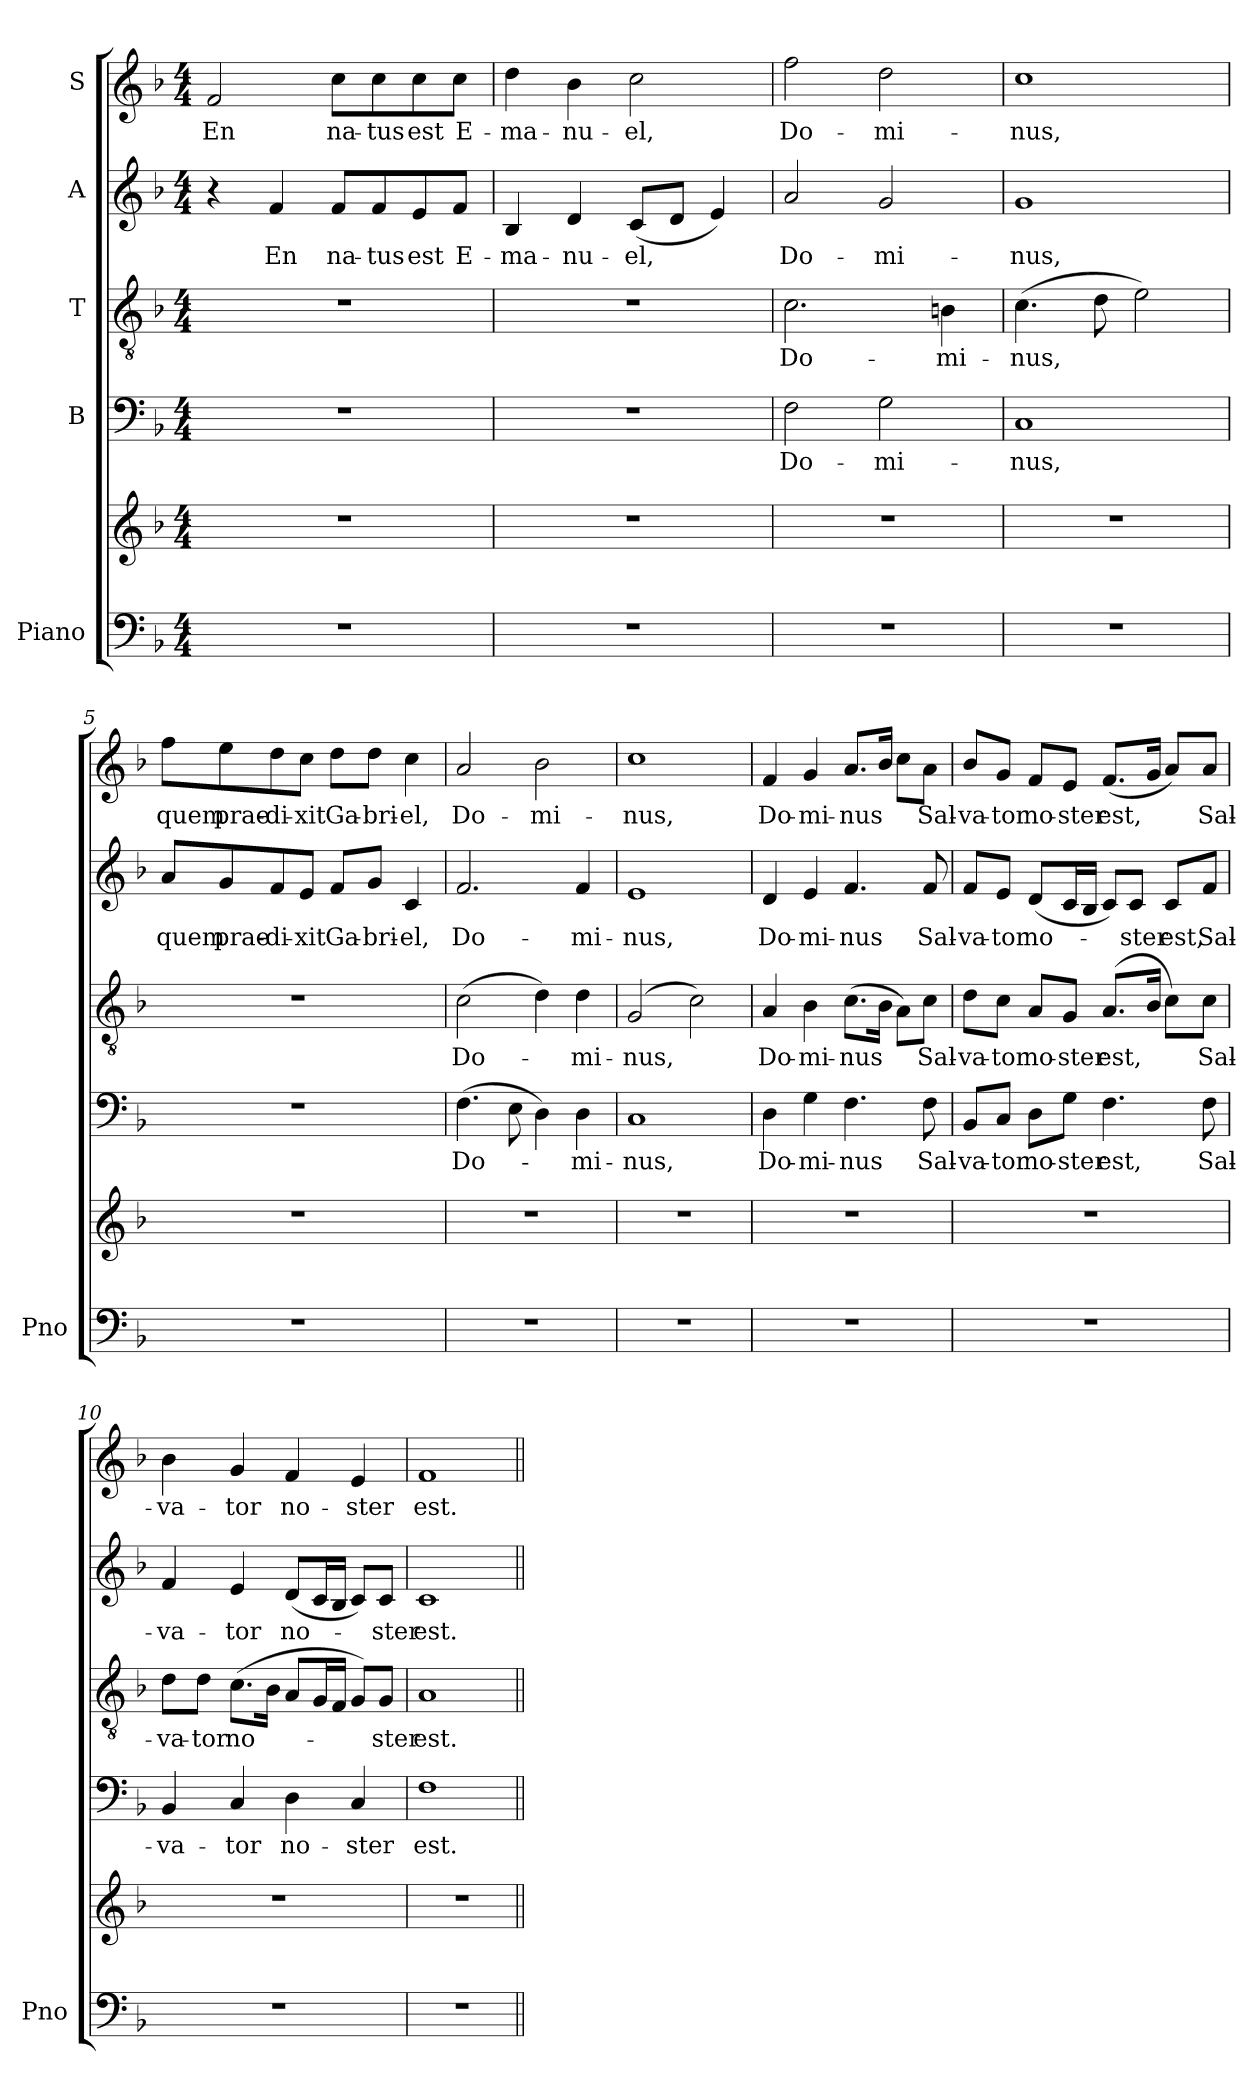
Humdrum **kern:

**kern	**kern	**kern	**text	**kern	**text	**kern	**text	**kern	**text
*part5	*part5	*part4	*part4	*part3	*part3	*part2	*part2	*part1	*part1
*staff6	*staff5	*staff4	*staff4	*staff3	*staff3	*staff2	*staff2	*staff1	*staff1
*I"Piano	*	*I"B	*	*I"T	*	*I"A	*	*I"S	*
*I'Pno	*	*	*	*	*	*	*	*	*
*clefF4	*clefG2	*clefF4	*	*clefGv2	*	*clefG2	*	*clefG2	*
*k[b-]	*k[b-]	*k[b-]	*	*k[b-]	*	*k[b-]	*	*k[b-]	*
*F:	*F:	*F:	*	*F:	*	*F:	*	*F:	*
*M4/4	*M4/4	*M4/4	*	*M4/4	*	*M4/4	*	*M4/4	*
=1	=1	=1	=1	=1	=1	=1	=1	=1	=1
1r	1r	1r	.	1r	.	4r	.	2f/	En
.	.	.	.	.	.	4f/	En	.	.
.	.	.	.	.	.	8f/L	na-	8cc\L	na-
.	.	.	.	.	.	8f/	-tus	8cc\	-tus
.	.	.	.	.	.	8e/	est	8cc\	est
.	.	.	.	.	.	8f/J	E-	8cc\J	E-
=2	=2	=2	=2	=2	=2	=2	=2	=2	=2
1r	1r	1r	.	1r	.	4B-/	-ma-	4dd\	-ma-
.	.	.	.	.	.	4d/	-nu-	4b-\	-nu-
.	.	.	.	.	.	(8c/L	-el,	2cc\	-el,
.	.	.	.	.	.	8d/J	.	.	.
.	.	.	.	.	.	4e/)	.	.	.
=3	=3	=3	=3	=3	=3	=3	=3	=3	=3
1r	1r	2F\	Do-	2.c\	Do-	2a/	Do-	2ff\	Do-
.	.	2G\	-mi-	.	.	2g/	-mi-	2dd\	-mi-
.	.	.	.	4Bn\	-mi-	.	.	.	.
=4	=4	=4	=4	=4	=4	=4	=4	=4	=4
1r	1r	1C	-nus,	(4.c\	-nus,	1g	-nus,	1cc	-nus,
.	.	.	.	8d\	.	.	.	.	.
.	.	.	.	2e\)	.	.	.	.	.
=5	=5	=5	=5	=5	=5	=5	=5	=5	=5
1r	1r	1r	.	1r	.	8a/L	quem	8ff\L	quem
.	.	.	.	.	.	8g/	prae-	8ee\	prae-
.	.	.	.	.	.	8f/	-di-	8dd\	-di-
.	.	.	.	.	.	8e/J	-xit	8cc\J	-xit
.	.	.	.	.	.	8f/L	Ga-	8dd\L	Ga-
.	.	.	.	.	.	8g/J	-bri-	8dd\J	-bri-
.	.	.	.	.	.	4c/	-el,	4cc\	-el,
=6	=6	=6	=6	=6	=6	=6	=6	=6	=6
1r	1r	(4.F\	Do-	(2c\	Do-	2.f/	Do-	2a/	Do-
.	.	8E\	.	.	.	.	.	.	.
.	.	4D\)	.	4d\)	.	.	.	2b-\	-mi-
.	.	4D\	-mi-	4d\	-mi-	4f/	-mi-	.	.
!!LO:LB:g=z
=7	=7	=7	=7	=7	=7	=7	=7	=7	=7
1r	1r	1C	-­nus,	(2G/	-­nus,	1e	-­nus,	1cc	-­nus,
.	.	.	.	2c\)	.	.	.	.	.
=8!	=8!	=8!	=8!	=8!	=8!	=8!	=8!	=8!	=8!
1r	1r	4D\	Do-	4A/	Do-	4d/	Do-	4f/	Do-
.	.	4G\	-mi-	4B-\	-mi-	4e/	-mi-	4g/	-mi-
.	.	4.F\	-nus	(8.c\L	-nus	4.f/	-nus	8.a/L	-nus
.	.	.	.	16B-\Jk	.	.	.	16b-/Jk	.
.	.	.	.	8A\L)	.	.	.	8cc\L	.
.	.	8F\	Sal-	8c\J	Sal-	8f/	Sal-	8a\J	Sal-
=9	=9	=9	=9	=9	=9	=9	=9	=9	=9
1r	1r	8BB-/L	-va-	8d\L	-va-	8f/L	-va-	8b-/L	-va-
.	.	8C/J	-tor	8c\J	-tor	8e/J	-tor	8g/J	-tor
.	.	8D\L	no-	8A/L	no-	(8d/L	no-	8f/L	no-
.	.	8G\J	-ster	8G/J	-ster	16c/L	.	8e/J	-ster
.	.	.	.	.	.	16B-/JJ	.	.	.
.	.	4.F\	est,	(8.A/L	est,	8c/L)	.	(8.f/L	est,
.	.	.	.	.	.	8c/J	-ster	.	.
.	.	.	.	16B-/Jk	.	.	.	16g/Jk	.
.	.	.	.	8c\L)	.	8c/L	est,	8a/L)	.
.	.	8F\	Sal-	8c\J	Sal-	8f/J	Sal-	8a/J	Sal-
=10	=10	=10	=10	=10	=10	=10	=10	=10	=10
1r	1r	4BB-/	-va-	8d\L	-va-	4f/	-va-	4b-\	-va-
.	.	.	.	8d\J	-tor	.	.	.	.
.	.	4C/	-tor	(8.c\L	no-	4e/	-tor	4g/	-tor
.	.	.	.	16B-\Jk	.	.	.	.	.
.	.	4D\	no-	8A/L	.	(8d/L	no-	4f/	no-
.	.	.	.	16G/L	.	16c/L	.	.	.
.	.	.	.	16F/JJ	.	16B-/JJ	.	.	.
.	.	4C/	-ster	8G/L)	.	8c/L)	.	4e/	-ster
.	.	.	.	8G/J	-ster	8c/J	-ster	.	.
=11	=11	=11	=11	=11	=11	=11	=11	=11	=11
1r	1r	1F	est.	1A	est.	1c	est.	1f	est.
=||	=||	=||	=||	=||	=||	=||	=||	=||	=||
*-	*-	*-	*-	*-	*-	*-	*-	*-	*-
